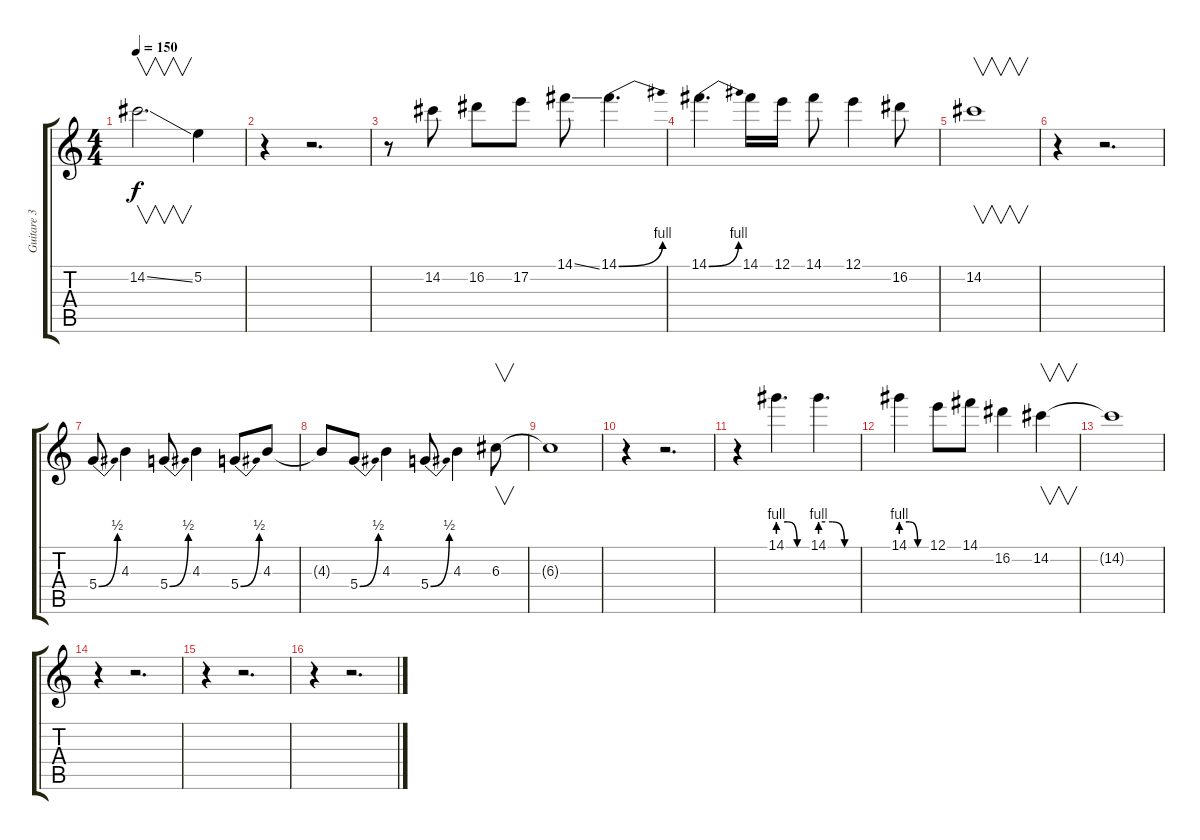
\track ("Guitare 3" "Guitare 3") {instrument overdrivenguitar}
\staff {score tabs}
\tuning (E4 B3 G3 D3 A2 E2) {hide}
\ts (4 4)
\tempo 150
\clef g2
\ks c
14.2{ss}.2{v d dy f} 5.2.4 |
r.4 r.2{d} |
r.8 14.2.8 16.2.8 17.2.8 14.1{ss}.8 14.1{be (bend 0 0 60 4)}.4{d} |
14.1{be (bend 0 0 60 4)}.4{d} 14.1.16 12.1.16 14.1.8 12.1.4 16.2.8 |
14.2.1{v} |
r.4 r.2{d} |
5.4{be (bend 0 0 60 2)}.8 4.3.4 5.4{be (bend 0 0 60 2)}.8 4.3.4 5.4{be (bend 0 0 60 2)}.8 4.3.8 |
4.3{t}.8 5.4{be (bend 0 0 60 2)}.8 4.3.4 5.4{be (bend 0 0 60 2)}.8 4.3.4 6.3.8{v} |
6.3{t}.1 |
r.4 r.2{d} |
r.4 14.1{be (custom 0 4 20 4 40 0 60 0)}.4{d} 14.1{be (custom 0 4 20 4 40 0 60 0)}.4{d} |
14.1{be (custom 0 4 20 4 40 0 60 0)}.4 12.1.8 14.1.8 16.2.4 14.2.4{v} |
14.2{t}.1 |
r.4 r.2{d} |
r.4 r.2{d} |
r.4 r.2{d}
